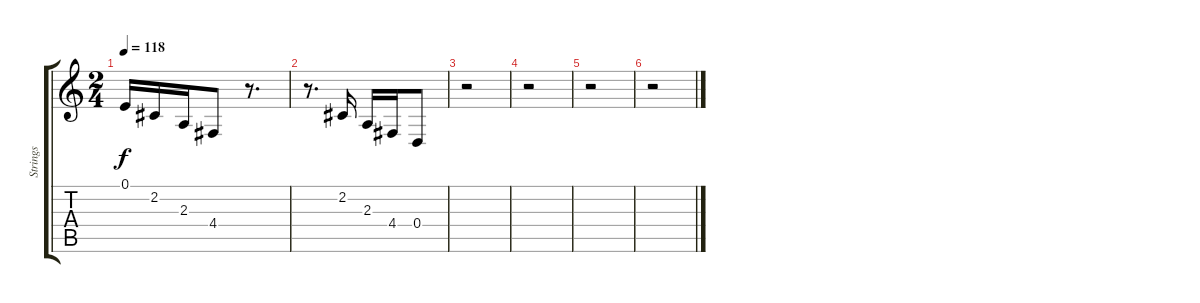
\track ("Strings" "Strings") {instrument stringensemble1}
\staff {score tabs}
\tuning (E4 B3 G3 D3 A2 E2) {hide}
\ts (2 4)
\tempo 118
\clef g2
\ks c
0.1.16{dy f volume 16} 2.2.16 2.3.16 4.4.8 r.8{d} |
r.8{d} 2.2.16 2.3.16 4.4.16 0.4.8 |
r.2 |
r.2 |
r.2 |
r.2
